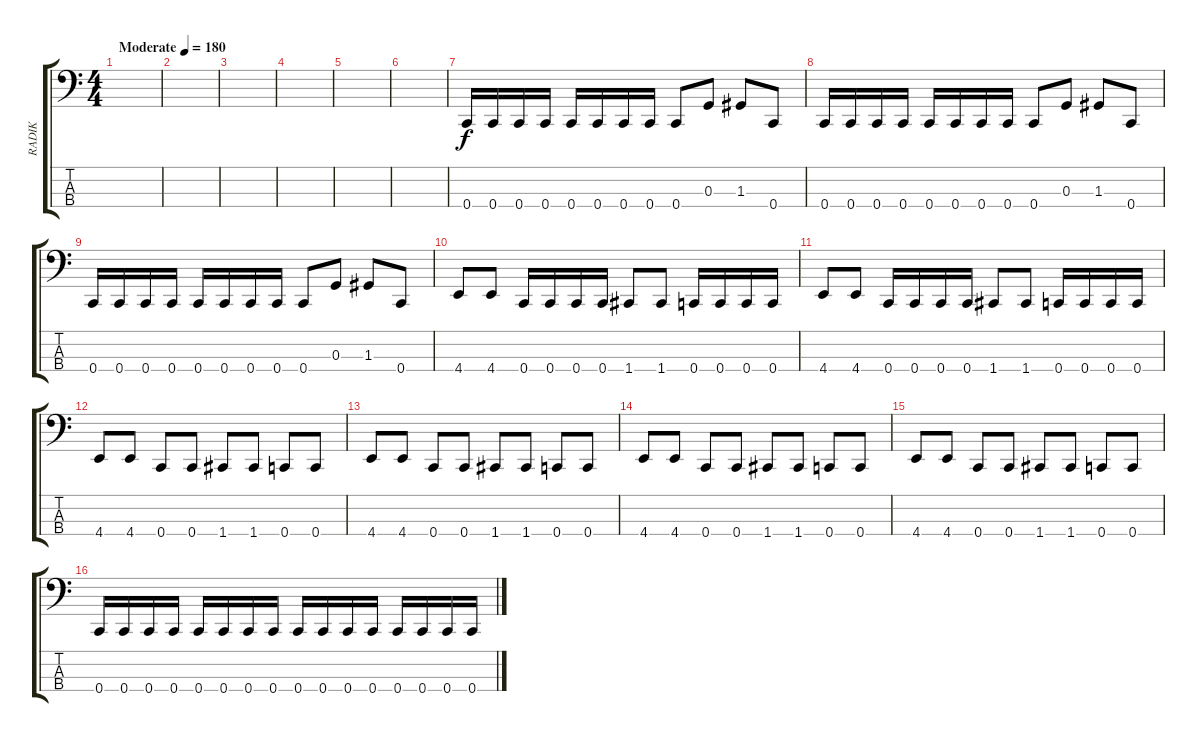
\track ("RADIK" "RADIK") {instrument electricbassfinger}
\staff {score tabs}
\tuning (F2 C2 G1 C1) {hide}
\ts (4 4)
\tempo (180 "Moderate")
\clef f4
\ks c
|
|
|
|
|
|
0.4.16 0.4.16 0.4.16 0.4.16 0.4.16 0.4.16 0.4.16 0.4.16 0.4.8 0.3.8 1.3.8 0.4.8 |
0.4.16 0.4.16 0.4.16 0.4.16 0.4.16 0.4.16 0.4.16 0.4.16 0.4.8 0.3.8 1.3.8 0.4.8 |
0.4.16 0.4.16 0.4.16 0.4.16 0.4.16 0.4.16 0.4.16 0.4.16 0.4.8 0.3.8 1.3.8 0.4.8 |
4.4.8 4.4.8 0.4.16 0.4.16 0.4.16 0.4.16 1.4.8 1.4.8 0.4.16 0.4.16 0.4.16 0.4.16 |
4.4.8 4.4.8 0.4.16 0.4.16 0.4.16 0.4.16 1.4.8 1.4.8 0.4.16 0.4.16 0.4.16 0.4.16 |
4.4.8 4.4.8 0.4.8 0.4.8 1.4.8 1.4.8 0.4.8 0.4.8 |
4.4.8 4.4.8 0.4.8 0.4.8 1.4.8 1.4.8 0.4.8 0.4.8 |
4.4.8 4.4.8 0.4.8 0.4.8 1.4.8 1.4.8 0.4.8 0.4.8 |
4.4.8 4.4.8 0.4.8 0.4.8 1.4.8 1.4.8 0.4.8 0.4.8 |
0.4.16 0.4.16 0.4.16 0.4.16 0.4.16 0.4.16 0.4.16 0.4.16 0.4.16 0.4.16 0.4.16 0.4.16 0.4.16 0.4.16 0.4.16 0.4.16
